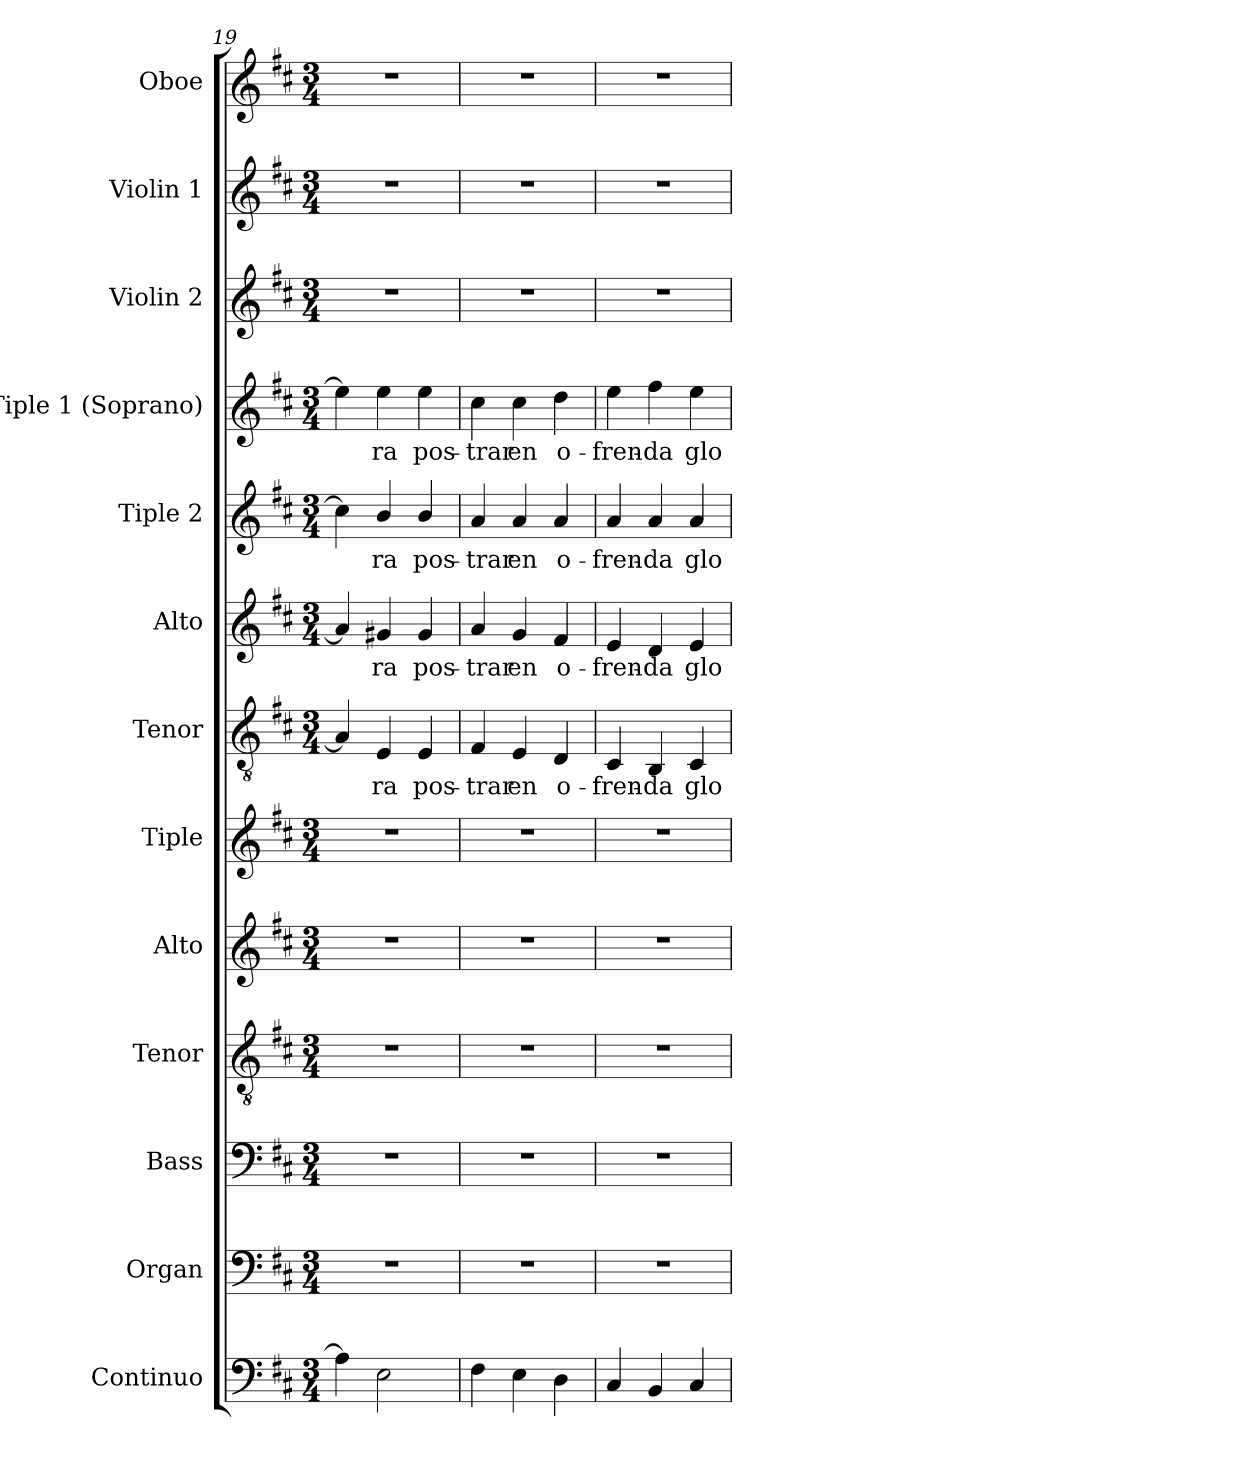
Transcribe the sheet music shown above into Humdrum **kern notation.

**kern	**kern	**kern	**kern	**kern	**kern	**kern	**text	**kern	**text	**kern	**text	**kern	**text	**kern	**kern	**kern
*part13	*part12	*part11	*part10	*part9	*part8	*part7	*part7	*part6	*part6	*part5	*part5	*part4	*part4	*part3	*part2	*part1
*staff13	*staff12	*staff11	*staff10	*staff9	*staff8	*staff7	*staff7	*staff6	*staff6	*staff5	*staff5	*staff4	*staff4	*staff3	*staff2	*staff1
*I"Continuo	*I"Organ	*I"Bass	*I"Tenor	*I"Alto	*I"Tiple	*I"Tenor	*	*I"Alto	*	*I"Tiple 2	*	*I"Tiple 1 (Soprano)	*	*I"Violin 2	*I"Violin 1	*I"Oboe
*I'Cont.	*I'Org.	*I'B.	*I'T.	*I'A.	*	*I'T.	*	*I'A.	*	*	*	*I'S1.	*	*I'Vln. 2	*I'Vln. 1	*I'Ob.
!!LO:LB:g=z
*clefF4	*clefF4	*clefF4	*clefGv2	*clefG2	*clefG2	*clefGv2	*	*clefG2	*	*clefG2	*	*clefG2	*	*clefG2	*clefG2	*clefG2
*	*	*	*ITrd7c12	*	*	*ITrd7c12	*	*	*	*	*	*	*	*	*	*
*k[f#c#]	*k[f#c#]	*k[f#c#]	*k[f#c#]	*k[f#c#]	*k[f#c#]	*k[f#c#]	*	*k[f#c#]	*	*k[f#c#]	*	*k[f#c#]	*	*k[f#c#]	*k[f#c#]	*k[f#c#]
*D:	*D:	*D:	*D:	*D:	*D:	*D:	*	*D:	*	*D:	*	*D:	*	*D:	*D:	*D:
*M3/4	*M3/4	*M3/4	*M3/4	*M3/4	*M3/4	*M3/4	*	*M3/4	*	*M3/4	*	*M3/4	*	*M3/4	*M3/4	*M3/4
=19	=19	=19	=19	=19	=19	=19	=19	=19	=19	=19	=19	=19	=19	=19	=19	=19
!	!LO:N:vis=1	!LO:N:vis=1	!LO:N:vis=1	!LO:N:vis=1	!LO:N:vis=1	!	!	!	!	!	!	!	!	!LO:N:vis=1	!LO:N:vis=1	!LO:N:vis=1
4Ai\]	2.r	2.r	2.r	2.r	2.r	4AAi/]	.	4ai/]	.	4cc#i\]	.	4eei\]	.	2.r	2.r	2.r
!	!	!	!	!	!	!	!LO:LY:b:color=#000000	!	!	!	!	!	!	!	!	!
!	!	!	!	!	!	!	!	!	!LO:LY:b:color=#000000	!	!	!	!	!	!	!
!	!	!	!	!	!	!	!	!	!	!	!LO:LY:b:color=#000000	!	!	!	!	!
!	!	!	!	!	!	!	!	!	!	!	!	!	!LO:LY:b:color=#000000	!	!	!
2Ei\	.	.	.	.	.	4EEi/	-ra	4g#Xi/	-ra	4bi/	-ra	4eei\	-ra	.	.	.
!	!	!	!	!	!	!	!LO:LY:b:color=#000000	!	!	!	!	!	!	!	!	!
!	!	!	!	!	!	!	!	!	!LO:LY:b:color=#000000	!	!	!	!	!	!	!
!	!	!	!	!	!	!	!	!	!	!	!LO:LY:b:color=#000000	!	!	!	!	!
!	!	!	!	!	!	!	!	!	!	!	!	!	!LO:LY:b:color=#000000	!	!	!
.	.	.	.	.	.	4EEi/	pos-	4g#i/	pos-	4bi/	pos-	4eei\	pos-	.	.	.
=20	=20	=20	=20	=20	=20	=20	=20	=20	=20	=20	=20	=20	=20	=20	=20	=20
!	!LO:N:vis=1	!LO:N:vis=1	!LO:N:vis=1	!LO:N:vis=1	!LO:N:vis=1	!	!	!	!	!	!	!	!	!	!	!
!	!	!	!	!	!	!	!LO:LY:b:color=#000000	!	!	!	!	!	!	!	!	!
!	!	!	!	!	!	!	!	!	!LO:LY:b:color=#000000	!	!	!	!	!	!	!
!	!	!	!	!	!	!	!	!	!	!	!LO:LY:b:color=#000000	!	!	!	!	!
!	!	!	!	!	!	!	!	!	!	!	!	!	!LO:LY:b:color=#000000	!LO:N:vis=1	!LO:N:vis=1	!LO:N:vis=1
4F#i\	2.r	2.r	2.r	2.r	2.r	4FF#i/	-trar	4ai/	-trar	4ai/	-trar	4cc#i\	-trar	2.r	2.r	2.r
!	!	!	!	!	!	!	!LO:LY:b:color=#000000	!	!	!	!	!	!	!	!	!
!	!	!	!	!	!	!	!	!	!LO:LY:b:color=#000000	!	!	!	!	!	!	!
!	!	!	!	!	!	!	!	!	!	!	!LO:LY:b:color=#000000	!	!	!	!	!
!	!	!	!	!	!	!	!	!	!	!	!	!	!LO:LY:b:color=#000000	!	!	!
4Ei\	.	.	.	.	.	4EEi/	en	4gi/	en	4ai/	en	4cc#i\	en	.	.	.
!	!	!	!	!	!	!	!LO:LY:b:color=#000000	!	!	!	!	!	!	!	!	!
!	!	!	!	!	!	!	!	!	!LO:LY:b:color=#000000	!	!	!	!	!	!	!
!	!	!	!	!	!	!	!	!	!	!	!LO:LY:b:color=#000000	!	!	!	!	!
!	!	!	!	!	!	!	!	!	!	!	!	!	!LO:LY:b:color=#000000	!	!	!
4Di\	.	.	.	.	.	4DDi/	o-	4f#i/	o-	4ai/	o-	4ddi\	o-	.	.	.
=21	=21	=21	=21	=21	=21	=21	=21	=21	=21	=21	=21	=21	=21	=21	=21	=21
!	!LO:N:vis=1	!LO:N:vis=1	!LO:N:vis=1	!LO:N:vis=1	!LO:N:vis=1	!	!	!	!	!	!	!	!	!	!	!
!	!	!	!	!	!	!	!LO:LY:b:color=#000000	!	!	!	!	!	!	!	!	!
!	!	!	!	!	!	!	!	!	!LO:LY:b:color=#000000	!	!	!	!	!	!	!
!	!	!	!	!	!	!	!	!	!	!	!LO:LY:b:color=#000000	!	!	!	!	!
!	!	!	!	!	!	!	!	!	!	!	!	!	!LO:LY:b:color=#000000	!LO:N:vis=1	!LO:N:vis=1	!LO:N:vis=1
4C#i/	2.r	2.r	2.r	2.r	2.r	4CC#i/	-fren-	4ei/	-fren-	4ai/	-fren-	4eei\	-fren-	2.r	2.r	2.r
!	!	!	!	!	!	!	!LO:LY:b:color=#000000	!	!	!	!	!	!	!	!	!
!	!	!	!	!	!	!	!	!	!LO:LY:b:color=#000000	!	!	!	!	!	!	!
!	!	!	!	!	!	!	!	!	!	!	!LO:LY:b:color=#000000	!	!	!	!	!
!	!	!	!	!	!	!	!	!	!	!	!	!	!LO:LY:b:color=#000000	!	!	!
4BBi/	.	.	.	.	.	4BBBi/	-da	4di/	-da	4ai/	-da	4ff#i\	-da	.	.	.
!	!	!	!	!	!	!	!LO:LY:b:color=#000000	!	!	!	!	!	!	!	!	!
!	!	!	!	!	!	!	!	!	!LO:LY:b:color=#000000	!	!	!	!	!	!	!
!	!	!	!	!	!	!	!	!	!	!	!LO:LY:b:color=#000000	!	!	!	!	!
!	!	!	!	!	!	!	!	!	!	!	!	!	!LO:LY:b:color=#000000	!	!	!
4C#i/	.	.	.	.	.	4CC#i/	glo-	4ei/	glo-	4ai/	glo-	4eei\	glo-	.	.	.
=	=	=	=	=	=	=	=	=	=	=	=	=	=	=	=	=
*-	*-	*-	*-	*-	*-	*-	*-	*-	*-	*-	*-	*-	*-	*-	*-	*-
